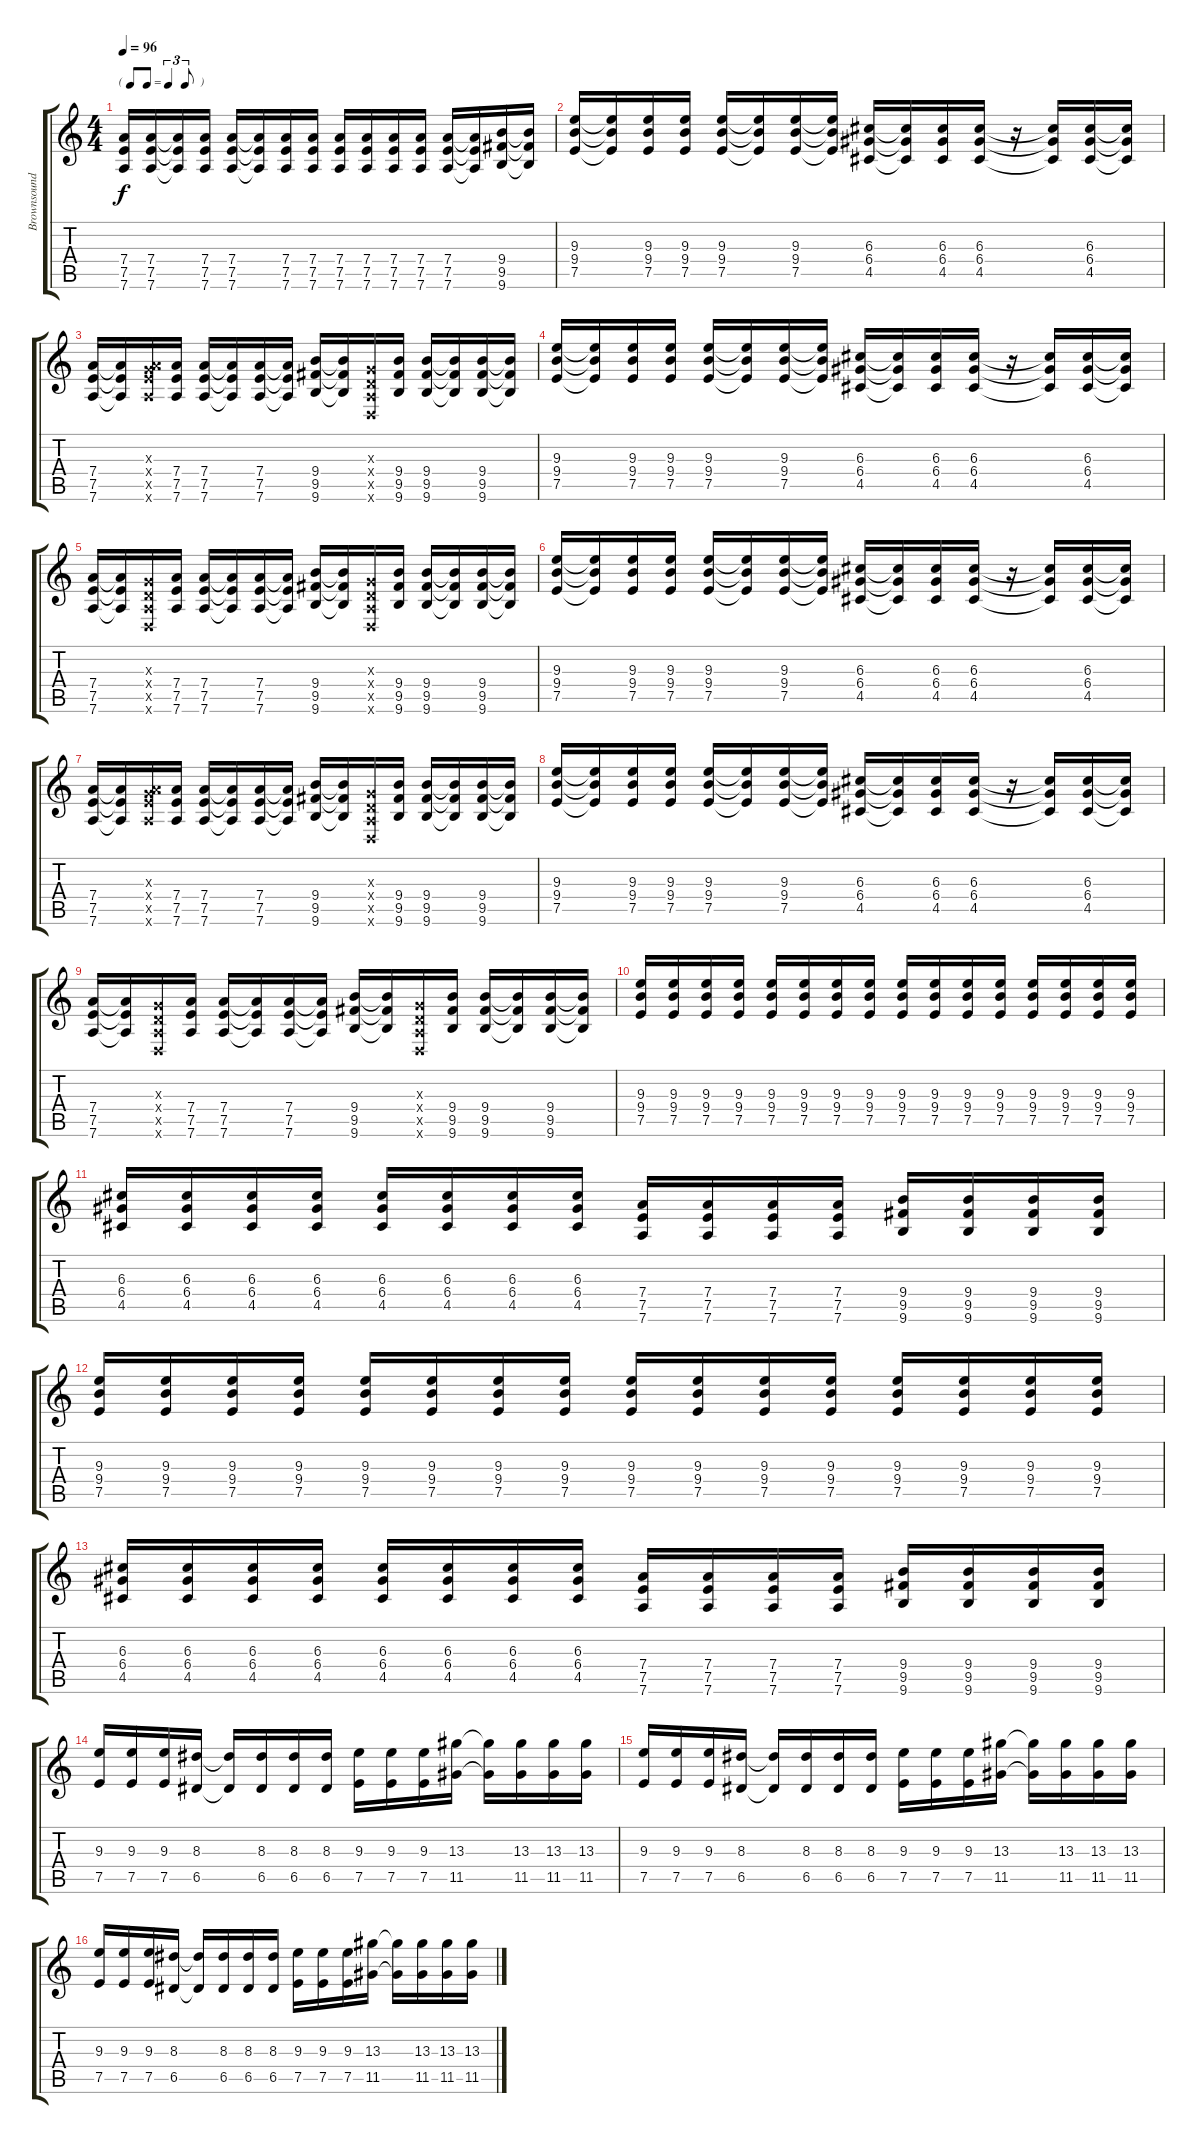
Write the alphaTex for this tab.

\track ("Brownsound" "Brownsound") {instrument distortionguitar}
\staff {score tabs}
\tuning (E4 B3 G3 D3 A2 D2) {hide}
\ts (4 4)
\tf triplet8th
\tempo 96
\clef g2
\ks c
(7.4 7.5 7.6).16{dy f volume 11 balance 8 instrument distortionguitar} (7.4 7.5 7.6).16 (7.4{t} 7.5{t} 7.6{t}).16 (7.4 7.5 7.6).16 (7.4 7.5 7.6).16 (7.4{t} 7.5{t} 7.6{t}).16 (7.4 7.5 7.6).16 (7.4 7.5 7.6).16 (7.4 7.5 7.6).16 (7.4 7.5 7.6).16 (7.4 7.5 7.6).16 (7.4 7.5 7.6).16 (7.4 7.5 7.6).16 (7.4{t} 7.5{t} 7.6{t}).16 (9.4 9.5 9.6).16 (9.4{t} 9.5{t} 9.6{t}).16 |
(9.3 9.4 7.5).16 (9.3{t} 9.4{t} 7.5{t}).16 (9.3 9.4 7.5).16 (9.3 9.4 7.5).16 (9.3 9.4 7.5).16 (9.3{t} 9.4{t} 7.5{t}).16 (9.3 9.4 7.5).16 (9.3{t} 9.4{t} 7.5{t}).16 (6.3 6.4 4.5).16 (6.3{t} 6.4{t} 4.5{t}).16 (6.3 6.4 4.5).16 (6.3 6.4 4.5).16 r.16 (6.3{t} 6.4{t} 4.5{t}).16 (6.3 6.4 4.5).16 (6.3{t} 6.4{t} 4.5{t}).16 |
(7.4 7.5 7.6).16 (7.4{t} 7.5{t} 7.6{t}).16 (0.3{x} 7.4{x} 7.5{x} 7.6{x}).16 (7.4 7.5 7.6).16 (7.4 7.5 7.6).16 (7.4{t} 7.5{t} 7.6{t}).16 (7.4 7.5 7.6).16 (7.4{t} 7.5{t} 7.6{t}).16 (9.4 9.5 9.6).16 (9.4{t} 9.5{t} 9.6{t}).16 (0.3{x} 0.4{x} 0.5{x} 0.6{x}).16 (9.4 9.5 9.6).16 (9.4 9.5 9.6).16 (9.4{t} 9.5{t} 9.6{t}).16 (9.4 9.5 9.6).16 (9.4{t} 9.5{t} 9.6{t}).16 |
(9.3 9.4 7.5).16 (9.3{t} 9.4{t} 7.5{t}).16 (9.3 9.4 7.5).16 (9.3 9.4 7.5).16 (9.3 9.4 7.5).16 (9.3{t} 9.4{t} 7.5{t}).16 (9.3 9.4 7.5).16 (9.3{t} 9.4{t} 7.5{t}).16 (6.3 6.4 4.5).16 (6.3{t} 6.4{t} 4.5{t}).16 (6.3 6.4 4.5).16 (6.3 6.4 4.5).16 r.16 (6.3{t} 6.4{t} 4.5{t}).16 (6.3 6.4 4.5).16 (6.3{t} 6.4{t} 4.5{t}).16 |
(7.4 7.5 7.6).16 (7.4{t} 7.5{t} 7.6{t}).16 (0.3{x} 0.4{x} 0.5{x} 0.6{x}).16 (7.4 7.5 7.6).16 (7.4 7.5 7.6).16 (7.4{t} 7.5{t} 7.6{t}).16 (7.4 7.5 7.6).16 (7.4{t} 7.5{t} 7.6{t}).16 (9.4 9.5 9.6).16 (9.4{t} 9.5{t} 9.6{t}).16 (0.3{x} 0.4{x} 0.5{x} 0.6{x}).16 (9.4 9.5 9.6).16 (9.4 9.5 9.6).16 (9.4{t} 9.5{t} 9.6{t}).16 (9.4 9.5 9.6).16 (9.4{t} 9.5{t} 9.6{t}).16 |
(9.3 9.4 7.5).16 (9.3{t} 9.4{t} 7.5{t}).16 (9.3 9.4 7.5).16 (9.3 9.4 7.5).16 (9.3 9.4 7.5).16 (9.3{t} 9.4{t} 7.5{t}).16 (9.3 9.4 7.5).16 (9.3{t} 9.4{t} 7.5{t}).16 (6.3 6.4 4.5).16 (6.3{t} 6.4{t} 4.5{t}).16 (6.3 6.4 4.5).16 (6.3 6.4 4.5).16 r.16 (6.3{t} 6.4{t} 4.5{t}).16 (6.3 6.4 4.5).16 (6.3{t} 6.4{t} 4.5{t}).16 |
(7.4 7.5 7.6).16 (7.4{t} 7.5{t} 7.6{t}).16 (0.3{x} 7.4{x} 7.5{x} 7.6{x}).16 (7.4 7.5 7.6).16 (7.4 7.5 7.6).16 (7.4{t} 7.5{t} 7.6{t}).16 (7.4 7.5 7.6).16 (7.4{t} 7.5{t} 7.6{t}).16 (9.4 9.5 9.6).16 (9.4{t} 9.5{t} 9.6{t}).16 (0.3{x} 0.4{x} 0.5{x} 0.6{x}).16 (9.4 9.5 9.6).16 (9.4 9.5 9.6).16 (9.4{t} 9.5{t} 9.6{t}).16 (9.4 9.5 9.6).16 (9.4{t} 9.5{t} 9.6{t}).16 |
(9.3 9.4 7.5).16 (9.3{t} 9.4{t} 7.5{t}).16 (9.3 9.4 7.5).16 (9.3 9.4 7.5).16 (9.3 9.4 7.5).16 (9.3{t} 9.4{t} 7.5{t}).16 (9.3 9.4 7.5).16 (9.3{t} 9.4{t} 7.5{t}).16 (6.3 6.4 4.5).16 (6.3{t} 6.4{t} 4.5{t}).16 (6.3 6.4 4.5).16 (6.3 6.4 4.5).16 r.16 (6.3{t} 6.4{t} 4.5{t}).16 (6.3 6.4 4.5).16 (6.3{t} 6.4{t} 4.5{t}).16 |
(7.4 7.5 7.6).16 (7.4{t} 7.5{t} 7.6{t}).16 (0.3{x} 0.4{x} 0.5{x} 0.6{x}).16 (7.4 7.5 7.6).16 (7.4 7.5 7.6).16 (7.4{t} 7.5{t} 7.6{t}).16 (7.4 7.5 7.6).16 (7.4{t} 7.5{t} 7.6{t}).16 (9.4 9.5 9.6).16 (9.4{t} 9.5{t} 9.6{t}).16 (0.3{x} 0.4{x} 0.5{x} 0.6{x}).16 (9.4 9.5 9.6).16 (9.4 9.5 9.6).16 (9.4{t} 9.5{t} 9.6{t}).16 (9.4 9.5 9.6).16 (9.4{t} 9.5{t} 9.6{t}).16 |
(9.3 9.4 7.5).16 (9.3 9.4 7.5).16 (9.3 9.4 7.5).16 (9.3 9.4 7.5).16 (9.3 9.4 7.5).16 (9.3 9.4 7.5).16 (9.3 9.4 7.5).16 (9.3 9.4 7.5).16 (9.3 9.4 7.5).16 (9.3 9.4 7.5).16 (9.3 9.4 7.5).16 (9.3 9.4 7.5).16 (9.3 9.4 7.5).16 (9.3 9.4 7.5).16 (9.3 9.4 7.5).16 (9.3 9.4 7.5).16 |
(6.3 6.4 4.5).16 (6.3 6.4 4.5).16 (6.3 6.4 4.5).16 (6.3 6.4 4.5).16 (6.3 6.4 4.5).16 (6.3 6.4 4.5).16 (6.3 6.4 4.5).16 (6.3 6.4 4.5).16 (7.4 7.5 7.6).16 (7.4 7.5 7.6).16 (7.4 7.5 7.6).16 (7.4 7.5 7.6).16 (9.4 9.5 9.6).16 (9.4 9.5 9.6).16 (9.4 9.5 9.6).16 (9.4 9.5 9.6).16 |
(9.3 9.4 7.5).16 (9.3 9.4 7.5).16 (9.3 9.4 7.5).16 (9.3 9.4 7.5).16 (9.3 9.4 7.5).16 (9.3 9.4 7.5).16 (9.3 9.4 7.5).16 (9.3 9.4 7.5).16 (9.3 9.4 7.5).16 (9.3 9.4 7.5).16 (9.3 9.4 7.5).16 (9.3 9.4 7.5).16 (9.3 9.4 7.5).16 (9.3 9.4 7.5).16 (9.3 9.4 7.5).16 (9.3 9.4 7.5).16 |
(6.3 6.4 4.5).16 (6.3 6.4 4.5).16 (6.3 6.4 4.5).16 (6.3 6.4 4.5).16 (6.3 6.4 4.5).16 (6.3 6.4 4.5).16 (6.3 6.4 4.5).16 (6.3 6.4 4.5).16 (7.4 7.5 7.6).16 (7.4 7.5 7.6).16 (7.4 7.5 7.6).16 (7.4 7.5 7.6).16 (9.4 9.5 9.6).16 (9.4 9.5 9.6).16 (9.4 9.5 9.6).16 (9.4 9.5 9.6).16 |
(9.3 7.5).16 (9.3 7.5).16 (9.3 7.5).16 (8.3 6.5).16 (8.3{t} 6.5{t}).16 (8.3 6.5).16 (8.3 6.5).16 (8.3 6.5).16 (9.3 7.5).16 (9.3 7.5).16 (9.3 7.5).16 (13.3 11.5).16 (13.3{t} 11.5{t}).16 (13.3 11.5).16 (13.3 11.5).16 (13.3 11.5).16 |
(9.3 7.5).16 (9.3 7.5).16 (9.3 7.5).16 (8.3 6.5).16 (8.3{t} 6.5{t}).16 (8.3 6.5).16 (8.3 6.5).16 (8.3 6.5).16 (9.3 7.5).16 (9.3 7.5).16 (9.3 7.5).16 (13.3 11.5).16 (13.3{t} 11.5{t}).16 (13.3 11.5).16 (13.3 11.5).16 (13.3 11.5).16 |
(9.3 7.5).16 (9.3 7.5).16 (9.3 7.5).16 (8.3 6.5).16 (8.3{t} 6.5{t}).16 (8.3 6.5).16 (8.3 6.5).16 (8.3 6.5).16 (9.3 7.5).16 (9.3 7.5).16 (9.3 7.5).16 (13.3 11.5).16 (13.3{t} 11.5{t}).16 (13.3 11.5).16 (13.3 11.5).16 (13.3 11.5).16
